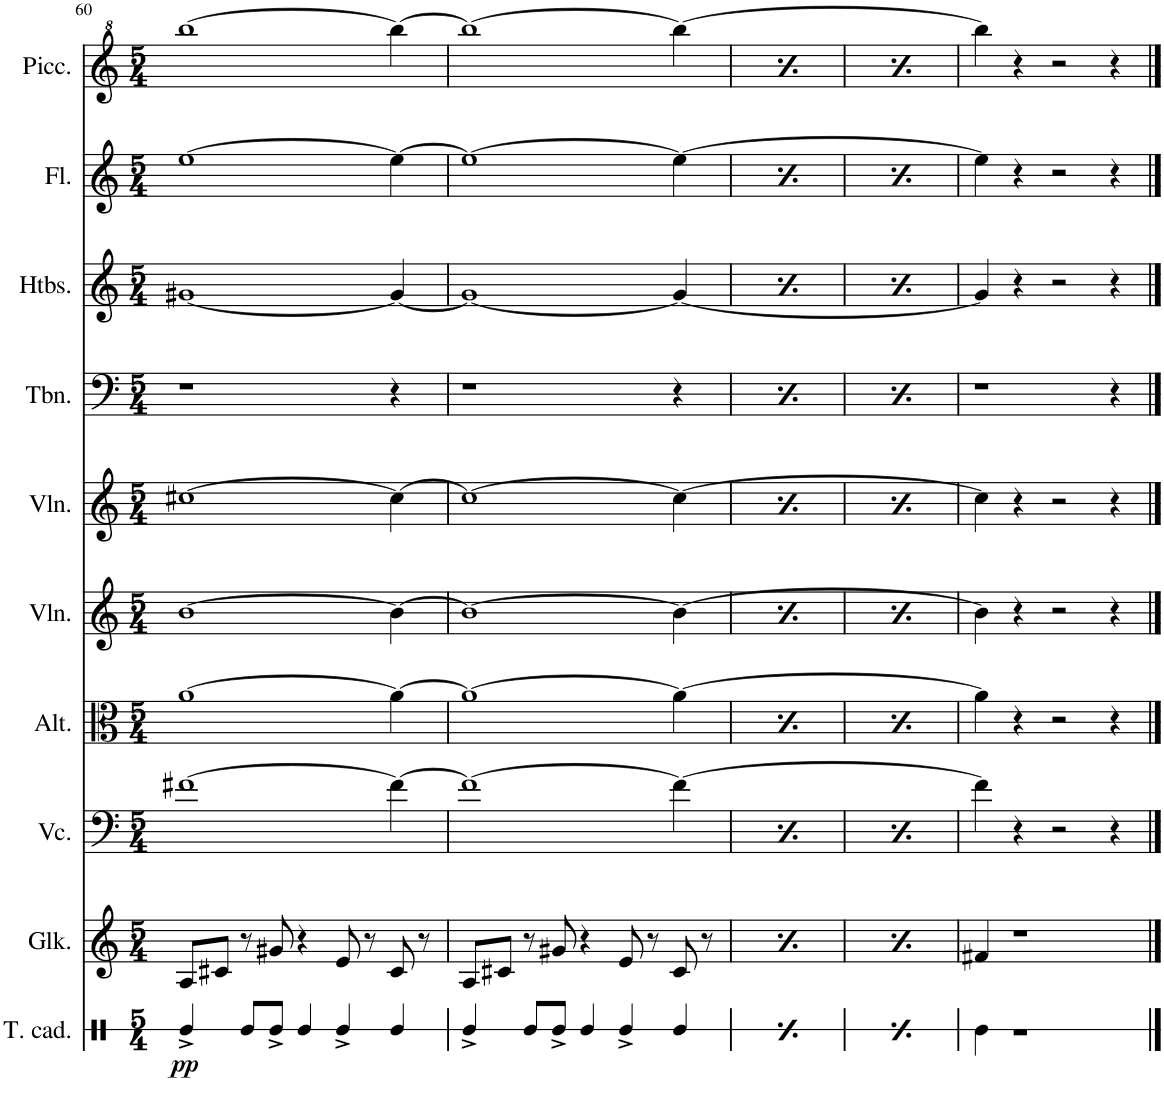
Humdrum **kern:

**kern	**dynam	**kern	**kern	**kern	**kern	**kern	**kern	**kern	**kern	**kern
*part10	*part10	*part9	*part8	*part7	*part6	*part5	*part4	*part3	*part2	*part1
*staff10	*staff10	*staff9	*staff8	*staff7	*staff6	*staff5	*staff4	*staff3	*staff2	*staff1
*I"Tambour sur cadre	*	*I"Glockenspiel	*I"Violoncelle	*I"Alto	*I"Violon	*I"Violon	*I"Trombone	*I"Hautbois	*I"Flûte	*I"Piccolo
*I'T. cad.	*	*I'Glk.	*I'Vc.	*I'Alt.	*I'Vln.	*I'Vln.	*I'Tbn.	*I'Htbs.	*I'Fl.	*I'Picc.
!!LO:PB:g=z
*clefX	*	*clefG2	*clefF4	*clefC3	*clefG2	*clefG2	*clefF4	*clefG2	*clefG2	*clefG^2
*	*	*Trd-14c-24	*	*	*	*	*	*	*	*Trd-7c-12
*k[]	*	*k[]	*k[]	*k[]	*k[]	*k[]	*k[]	*k[]	*k[]	*k[]
*M5/4	*	*M5/4	*M5/4	*M5/4	*M5/4	*M5/4	*M5/4	*M5/4	*M5/4	*M5/4
=60	=60	=60	=60	=60	=60	=60	=60	=60	=60	=60
!	!LO:DY:b	!	!	!	!	!	!	!	!	!
4Re^/	pp	8A/L	[1f#X	[1a	[1b	[1cc#X	1r	[1g#X	[1ee	[1bbb
.	.	8c#X/J	.	.	.	.	.	.	.	.
8Re/L	.	8r	.	.	.	.	.	.	.	.
8Re^/J	.	8g#X/	.	.	.	.	.	.	.	.
4Re/	.	4r	.	.	.	.	.	.	.	.
4Re^/	.	8e/	.	.	.	.	.	.	.	.
.	.	8r	.	.	.	.	.	.	.	.
4Re/	.	8c#/	4f#\_	4a\_	4b\_	4cc#\_	4r	4g#/_	4ee\_	4bbb\_
.	.	8r	.	.	.	.	.	.	.	.
=61	=61	=61	=61	=61	=61	=61	=61	=61	=61	=61
4Re^/	.	8A/L	1f#_	1a_	1b_	1cc#_	1r	1g#_	1ee_	1bbb_
.	.	8c#X/J	.	.	.	.	.	.	.	.
8Re/L	.	8r	.	.	.	.	.	.	.	.
8Re^/J	.	8g#X/	.	.	.	.	.	.	.	.
4Re/	.	4r	.	.	.	.	.	.	.	.
4Re^/	.	8e/	.	.	.	.	.	.	.	.
.	.	8r	.	.	.	.	.	.	.	.
4Re/	.	8c#/	4f#\_	4a\_	4b\_	4cc#\_	4r	4g#/_	4ee\_	4bbb\_
.	.	8r	.	.	.	.	.	.	.	.
=62	=62	=62	=62	=62	=62	=62	=62	=62	=62	=62
4Re^/	.	8A/L	1f#_	1a_	1b_	1cc#_	1r	1g#_	1ee_	1bbb_
.	.	8c#X/J	.	.	.	.	.	.	.	.
8Re/L	.	8r	.	.	.	.	.	.	.	.
8Re^/J	.	8g#X/	.	.	.	.	.	.	.	.
4Re/	.	4r	.	.	.	.	.	.	.	.
4Re^/	.	8e/	.	.	.	.	.	.	.	.
.	.	8r	.	.	.	.	.	.	.	.
4Re/	.	8c#/	4f#\_	4a\_	4b\_	4cc#\_	4r	4g#/_	4ee\_	4bbb\_
.	.	8r	.	.	.	.	.	.	.	.
=63	=63	=63	=63	=63	=63	=63	=63	=63	=63	=63
4Re^/	.	8A/L	1f#_	1a_	1b_	1cc#_	1r	1g#_	1ee_	1bbb_
.	.	8c#X/J	.	.	.	.	.	.	.	.
8Re/L	.	8r	.	.	.	.	.	.	.	.
8Re^/J	.	8g#X/	.	.	.	.	.	.	.	.
4Re/	.	4r	.	.	.	.	.	.	.	.
4Re^/	.	8e/	.	.	.	.	.	.	.	.
.	.	8r	.	.	.	.	.	.	.	.
4Re/	.	8c#/	4f#\_	4a\_	4b\_	4cc#\_	4r	4g#/_	4ee\_	4bbb\_
.	.	8r	.	.	.	.	.	.	.	.
=64	=64	=64	=64	=64	=64	=64	=64	=64	=64	=64
4Re\	.	4f#X/	4f#\]	4a\]	4b\]	4cc#\]	1r	4g#/]	4ee\]	4bbb\]
1r	.	1r	4r	4r	4r	4r	.	4r	4r	4r
.	.	.	2r	2r	2r	2r	.	2r	2r	2r
.	.	.	4r	4r	4r	4r	4r	4r	4r	4r
==	==	==	==	==	==	==	==	==	==	==
*-	*-	*-	*-	*-	*-	*-	*-	*-	*-	*-
